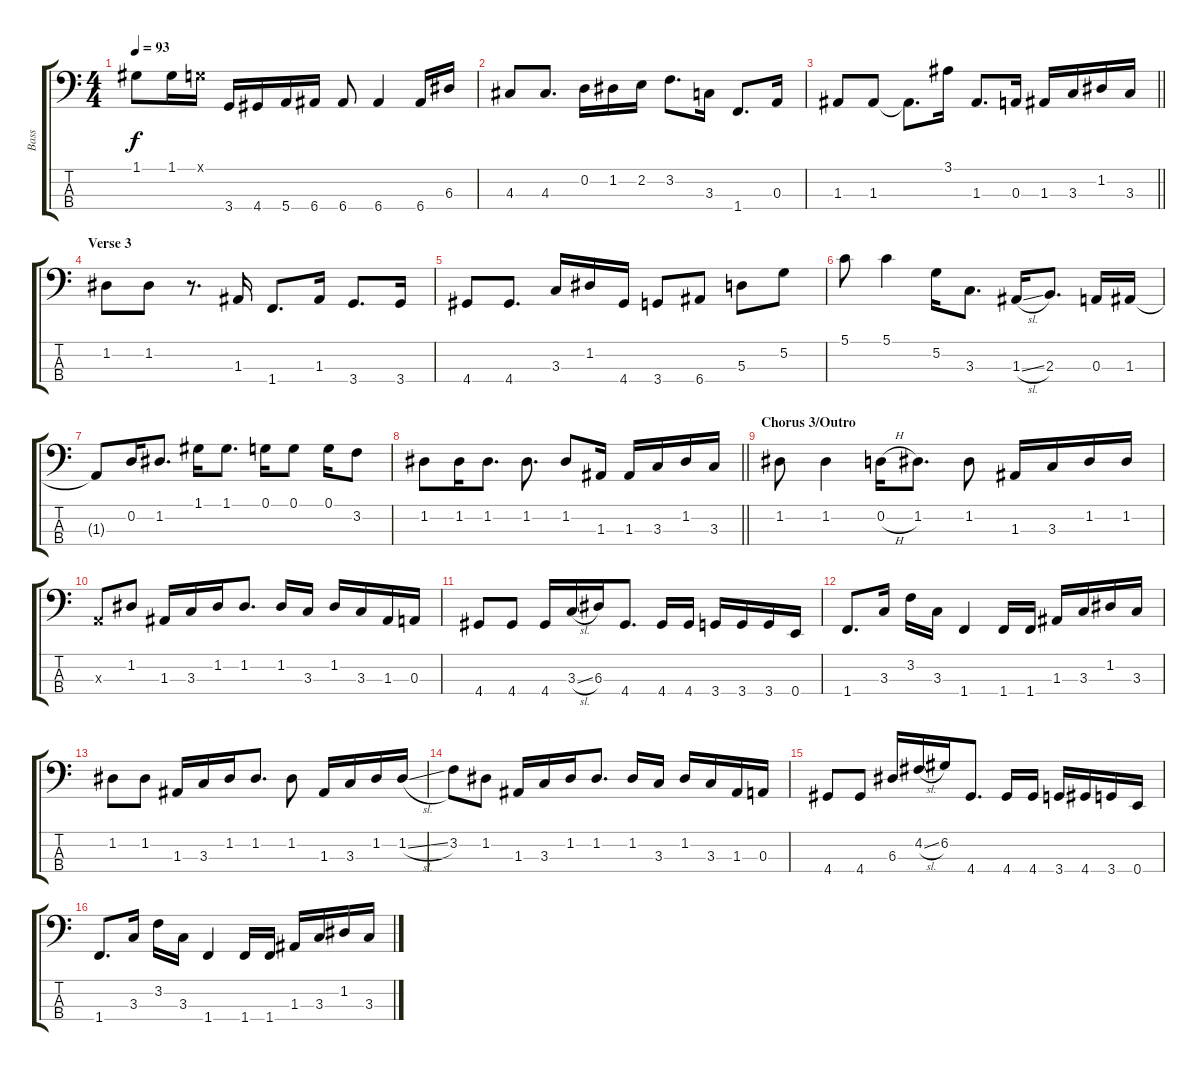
\track ("Bass" "Bass") {instrument electricbassfinger}
\staff {score tabs}
\tuning (G2 D2 A1 E1) {hide}
\ts (4 4)
\tempo 93
\clef f4
\ks c
1.1.8{dy f} 1.1.16 0.1{x}.16 3.4.16 4.4.16 5.4.16 6.4.16 6.4.8 6.4.4 6.4.16 6.3.16 |
4.3.8 4.3.8{d} 0.2.16 1.2.16 2.2.16 3.2.8{d} 3.3.16 1.4.8{d} 0.3.16 |
\barLineRight lightlight
1.3.8 1.3.8 1.3{t}.8{d} 3.1.16 1.3.8{d} 0.3.16 1.3.16 3.3.16 1.2.16 3.3.16 |
\section ("" "Verse 3")
1.2.8 1.2.8 r.8{d} 1.3.16 1.4.8{d} 1.3.16 3.4.8{d} 3.4.16 |
4.4.8 4.4.8{d} 3.3.16 1.2.16 4.4.16 3.4.8 6.4.8 5.3.8 5.2.8 |
5.1.8 5.1.4 5.2.16 3.3.8{d} 1.3{sl}.16 2.3.8{d} 0.3.16 1.3.16 |
1.3{t}.8 0.2.16 1.2.8{d} 1.1.16 1.1.8{d} 0.1.16 0.1.8 0.1.16 3.2.8 |
\barLineRight lightlight
1.2.8 1.2.16 1.2.8{d} 1.2.8{d} 1.2.8 1.3.16 1.3.16 3.3.16 1.2.16 3.3.16 |
\section ("" "Chorus 3/Outro")
1.2.8 1.2.4 0.2{h}.16 1.2.8{d} 1.2.8 1.3.16 3.3.16 1.2.16 1.2.16 |
0.3{x}.8 1.2.8 1.3.16 3.3.16 1.2.16 1.2.8{d} 1.2.16 3.3.16 1.2.16 3.3.16 1.3.16 0.3.16 |
4.4.8 4.4.8 4.4.16 3.3{sl}.16 6.3.16 4.4.8{d} 4.4.16 4.4.16 3.4.16 3.4.16 3.4.16 0.4.16 |
1.4.8{d} 3.3.16 3.2.16 3.3.16 1.4.4 1.4.16 1.4.16 1.3.16 3.3.16 1.2.16 3.3.16 |
1.2.8 1.2.8 1.3.16 3.3.16 1.2.16 1.2.8{d} 1.2.8 1.3.16 3.3.16 1.2.16 1.2{sl}.16 |
3.2.8 1.2.8 1.3.16 3.3.16 1.2.16 1.2.8{d} 1.2.16 3.3.16 1.2.16 3.3.16 1.3.16 0.3.16 |
4.4.8 4.4.8 6.3.16 4.2{sl}.16 6.2.16 4.4.8{d} 4.4.16 4.4.16 3.4.16 4.4.16 3.4.16 0.4.16 |
1.4.8{d} 3.3.16 3.2.16 3.3.16 1.4.4 1.4.16 1.4.16 1.3.16 3.3.16 1.2.16 3.3.16
